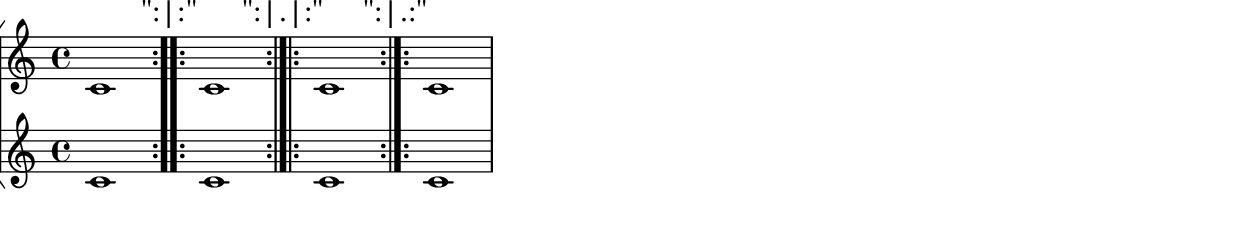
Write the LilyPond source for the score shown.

%% Generated by lilypond-book.py
%% Options: [exampleindent=10.16\mm,indent=0\mm,line-width=160\mm]
\include "lilypond-book-preamble.ly"


% ****************************************************************
% Start cut-&-pastable-section
% ****************************************************************



\paper {
  indent = 0\mm
  line-width = 160\mm
  % offset the left padding, also add 1mm as lilypond creates cropped
  % images with a little space on the right
  line-width = #(- line-width (* mm  3.000000) (* mm 1))
}

\layout {
  
}





% ****************************************************************
% ly snippet:
% ****************************************************************
\sourcefilename "/home/gub/NewGub/gub/target/linux-x86/src/lilypond-git.sv.gnu.org--lilypond.git-release-unstable/input/regression/double-repeat.ly"
\sourcefileline 0
\version "2.19.21"

\header {
  texidoc = "Three types of double repeat bar line are supported."
}
\new StaffGroup <<
  \new Staff \relative {
    c'1
    \mark "\":|:\""
    \bar ":..:"
    c1
    \mark "\":|.|:\""
    \bar ":|.|:"
    c1
    \mark "\":|.:\""
    \bar ":|.:"
    c1
  }
  \new Staff \relative {
    \repeat unfold 4 { c'1 }
  }
>>



% ****************************************************************
% end ly snippet
% ****************************************************************
